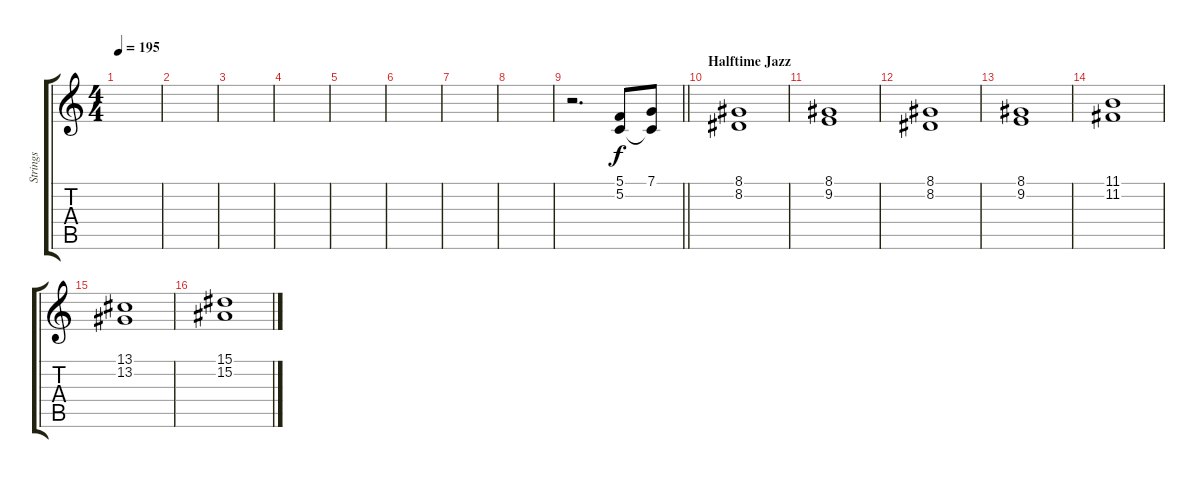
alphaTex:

\track ("Strings" "Strings") {instrument stringensemble1}
\staff {score tabs}
\tuning (C4 G3 Eb3 Bb2 F2 C2) {hide}
\ts (4 4)
\tempo 195
\clef g2
\ks c
|
|
|
|
|
|
|
|
\barLineRight lightlight
r.2{d} (5.1 5.2).8 (7.1 5.2{t}).8 |
\section ("" "Halftime Jazz")
(8.1 8.2).1 |
(8.1 9.2).1 |
(8.1 8.2).1 |
(8.1 9.2).1 |
(11.1 11.2).1 |
(13.1 13.2).1 |
(15.1 15.2).1
